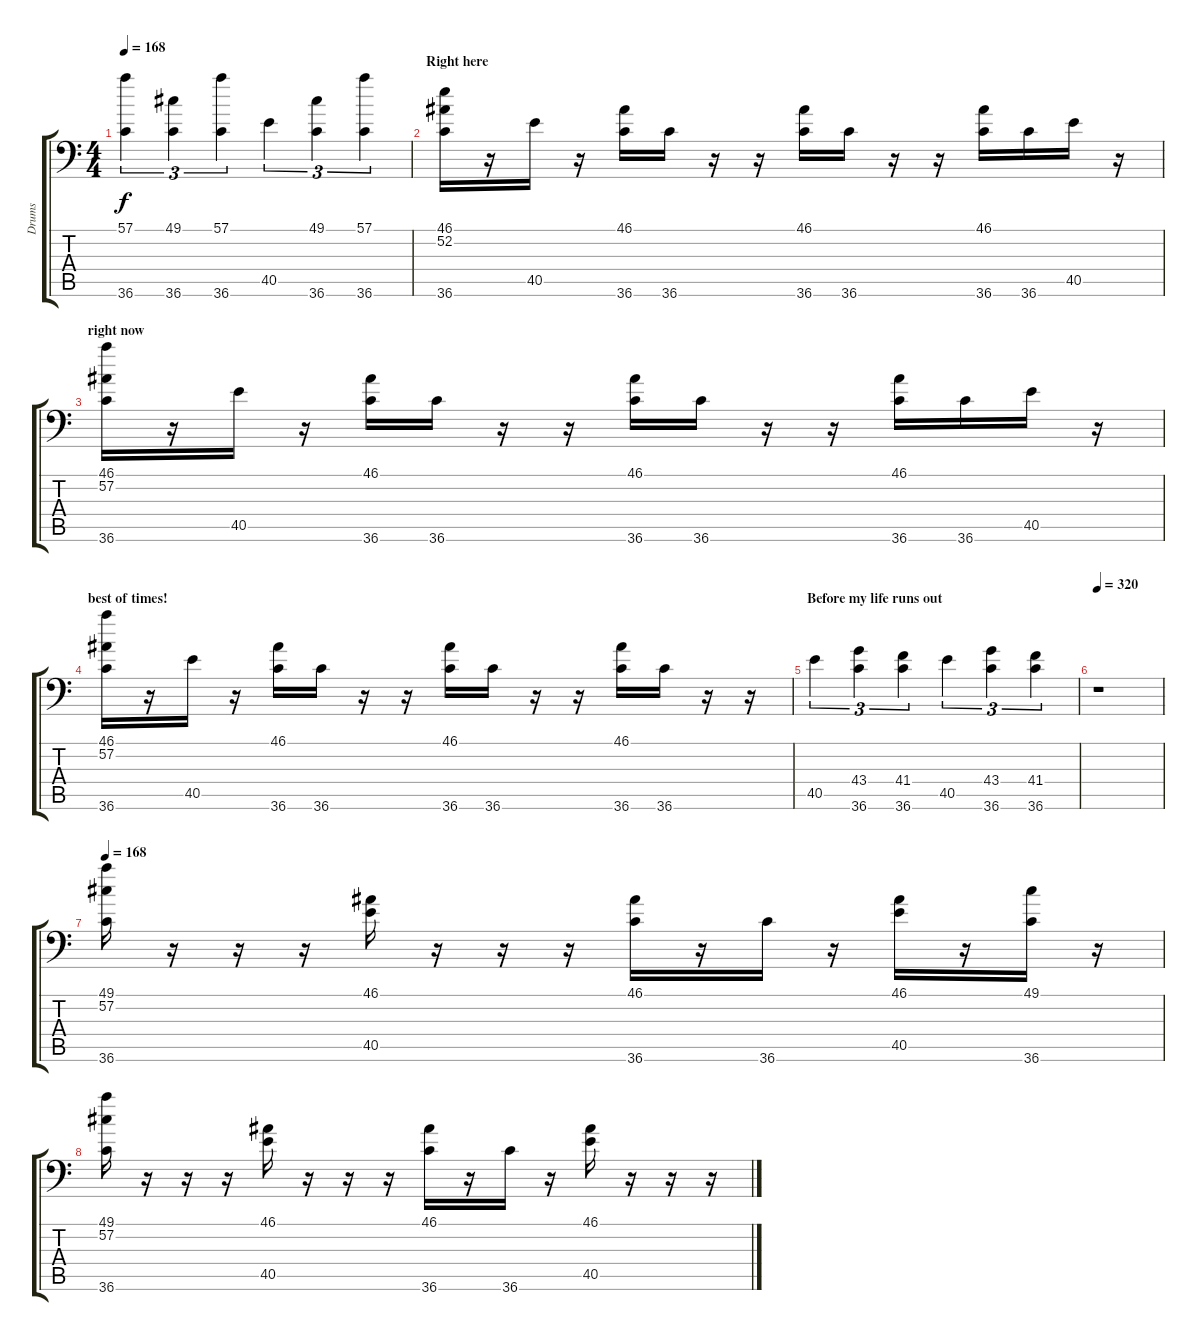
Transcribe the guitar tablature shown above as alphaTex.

\track ("Drums" "Drums") {instrument acousticgrandpiano}
\staff {score tabs}
\tuning (C-1 C-1 C-1 C-1 C-1 C-1) {hide}
\ts (4 4)
\tempo 168
\clef f4
\ks c
(57.1 36.6).4{tu (3 2) dy f} (49.1 36.6).4{tu (3 2)} (57.1 36.6).4{tu (3 2)} 40.5.4{tu (3 2)} (49.1 36.6).4{tu (3 2)} (57.1 36.6).4{tu (3 2)} |
\section ("" "Right here")
(46.1 52.2 36.6).16 r.16 40.5.16 r.16 (46.1 36.6).16 36.6.16 r.16 r.16 (46.1 36.6).16 36.6.16 r.16 r.16 (46.1 36.6).16 36.6.16 40.5.16 r.16 |
\section ("" "right now")
(46.1 57.2 36.6).16 r.16 40.5.16 r.16 (46.1 36.6).16 36.6.16 r.16 r.16 (46.1 36.6).16 36.6.16 r.16 r.16 (46.1 36.6).16 36.6.16 40.5.16 r.16 |
\section ("" "best of times!")
(46.1 57.2 36.6).16 r.16 40.5.16 r.16 (46.1 36.6).16 36.6.16 r.16 r.16 (46.1 36.6).16 36.6.16 r.16 r.16 (46.1 36.6).16 36.6.16 r.16 r.16 |
\section ("" "Before my life runs out")
40.5.4{tu (3 2)} (43.4 36.6).4{tu (3 2)} (41.4 36.6).4{tu (3 2)} 40.5.4{tu (3 2)} (43.4 36.6).4{tu (3 2)} (41.4 36.6).4{tu (3 2)} |
\tempo 320
r.1 |
\tempo 168
(49.1 57.2 36.6).16 r.16 r.16 r.16 (46.1 40.5).16 r.16 r.16 r.16 (46.1 36.6).16 r.16 36.6.16 r.16 (46.1 40.5).16 r.16 (49.1 36.6).16 r.16 |
(49.1 57.2 36.6).16 r.16 r.16 r.16 (46.1 40.5).16 r.16 r.16 r.16 (46.1 36.6).16 r.16 36.6.16 r.16 (46.1 40.5).16 r.16 r.16 r.16
